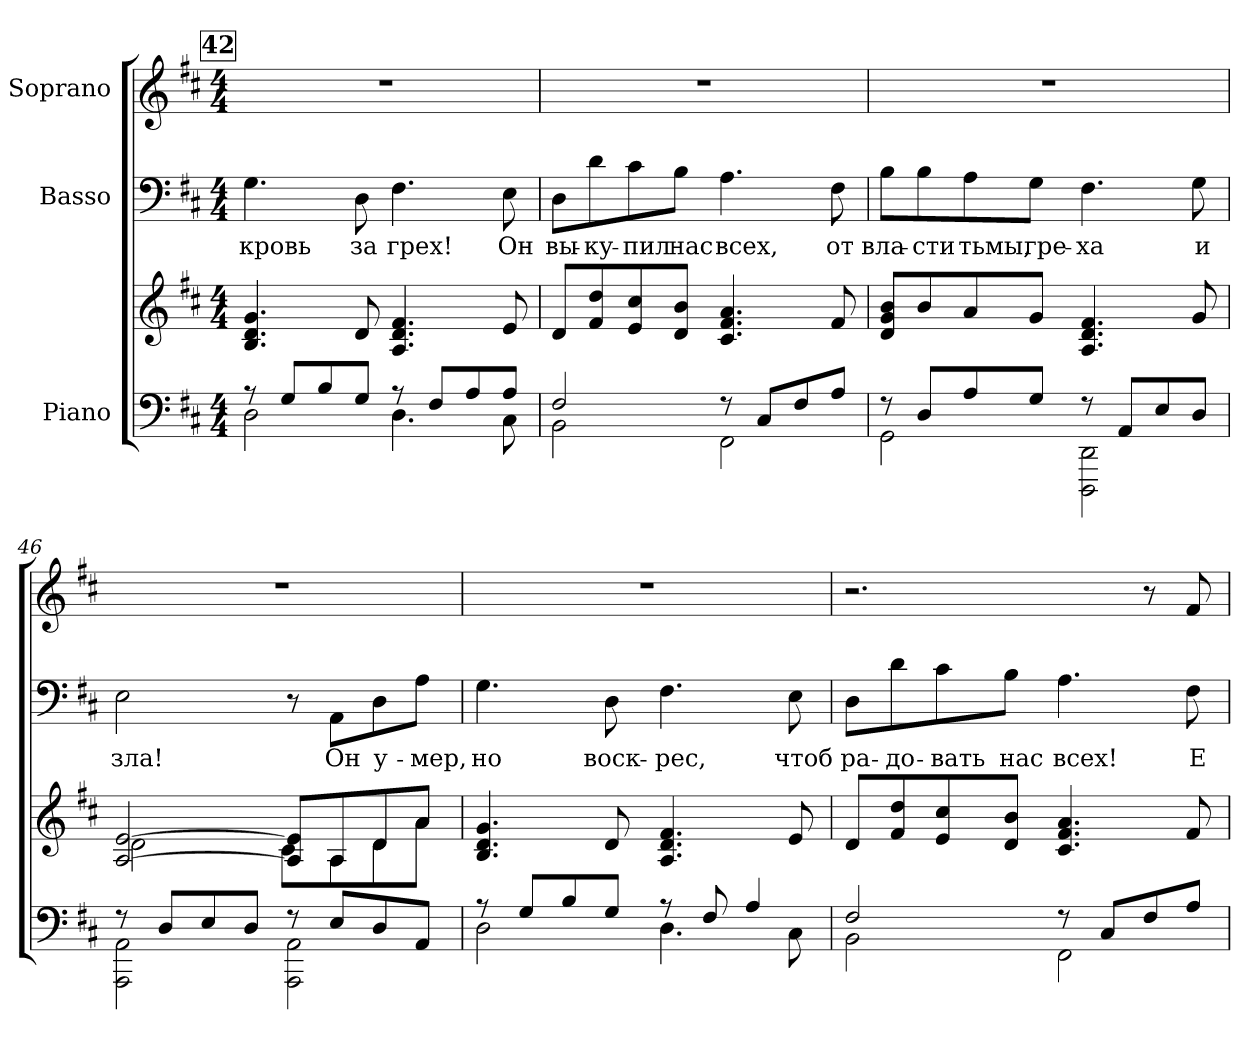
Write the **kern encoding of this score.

**kern	**kern	**kern	**text	**kern
*part3	*part3	*part2	*part2	*part1
*staff4	*staff3	*staff2	*staff2	*staff1
*I"Piano	*	*I"Basso	*	*I"Soprano
*clefF4	*clefG2	*clefF4	*	*clefG2
*k[f#c#]	*k[f#c#]	*k[f#c#]	*	*k[f#c#]
*D:	*D:	*D:	*	*D:
*M4/4	*M4/4	*M4/4	*	*M4/4
!!LO:REH:place=s1:B:color=#000000:enc=box:fs=12.5566:t=42
=43	=43	=43	=43	=43
*^	*	*	*	*
!	!	!	!	!LO:LY:a:color=#000000	!
8r	2Di\	4.Bi/ 4.di 4.gi	4.Gi\	кровь	1r
8Gi/L	.	.	.	.	.
8Bi/	.	.	.	.	.
!	!	!	!	!LO:LY:a:color=#000000	!
8Gi/J	.	8di/	8Di\	за	.
!	!	!	!	!LO:LY:a:color=#000000	!
8r	4.Di\	4.Ai/ 4.di 4.f#i	4.F#i\	грех!	.
8F#i/L	.	.	.	.	.
8Ai/	.	.	.	.	.
!	!	!	!	!LO:LY:a:color=#000000	!
8Ai/J	8C#i\	8ei/	8Ei\	Он	.
=44	=44	=44	=44	=44	=44
!	!	!	!	!LO:LY:a:color=#000000	!
2F#i/	2BBi\	8di/L	8Di\L	вы-	1r
!	!	!	!	!LO:LY:a:color=#000000	!
.	.	8f#i/ 8ddi	8di\	-ку-	.
!	!	!	!	!LO:LY:a:color=#000000	!
.	.	8ei/ 8cc#i	8c#i\	-пил	.
!	!	!	!	!LO:LY:a:color=#000000	!
.	.	8di/ 8biJ	8Bi\J	нас	.
!	!	!	!	!LO:LY:a:color=#000000	!
8r	2FF#i\	4.c#i/ 4.f#i 4.ai	4.Ai\	всех,	.
8C#i/L	.	.	.	.	.
8F#i/	.	.	.	.	.
!	!	!	!	!LO:LY:a:color=#000000	!
8Ai/J	.	8f#i/	8F#i\	от	.
!!LO:LB:g=z
=45	=45	=45	=45	=45	=45
!	!	!	!	!LO:LY:a:color=#000000	!
8r	2GGi\	8di/ 8gi 8biL	8Bi\L	вла-	1r
!	!	!	!	!LO:LY:a:color=#000000	!
8Di/L	.	8bi/	8Bi\	-сти	.
!	!	!	!	!LO:LY:a:color=#000000	!
8Ai/	.	8ai/	8Ai\	тьмы,	.
!	!	!	!	!LO:LY:a:color=#000000	!
8Gi/J	.	8gi/J	8Gi\J	гре-	.
!	!	!	!	!LO:LY:a:color=#000000	!
8r	2DDDi\ 2DDi	4.Ai/ 4.di 4.f#i	4.F#i\	-ха	.
8AAi/L	.	.	.	.	.
8Ei/	.	.	.	.	.
!	!	!	!	!LO:LY:a:color=#000000	!
8Di/J	.	8gi/	8Gi\	и	.
=46	=46	=46	=46	=46	=46
*	*	*^	*	*	*
!	!	!	!	!	!LO:LY:a:color=#000000	!
8r	2AAAi\ 2AAi	[>2Ai/ [>2ei	2di\	2Ei\	зла!	1r
8Di/L	.	.	.	.	.	.
8Ei/	.	.	.	.	.	.
8Di/J	.	.	.	.	.	.
8r	2AAAi\ 2AAi	8Ai/] 8ei]L	8c#i\L	8r	.	.
!	!	!	!	!	!LO:LY:a:color=#000000	!
8Ei/L	.	8Ai/	8Ai\	8AAi\L	Он	.
!	!	!	!	!	!LO:LY:a:color=#000000	!
8Di/	.	8di/	8di\	8Di\	у-	.
!	!	!	!	!	!LO:LY:a:color=#000000	!
8AAi/J	.	8ai/J	8ai\J	8Ai\J	-мер,	.
*	*	*v	*v	*	*	*
=47	=47	=47	=47	=47	=47
*	*	*^	*	*	*
!	!	!	!	!	!LO:LY:a:color=#000000	!
*	*	*v	*v	*	*	*
8r	2Di\	4.Bi/ 4.di 4.gi	4.Gi\	но	1r
8Gi/L	.	.	.	.	.
8Bi/	.	.	.	.	.
!	!	!	!	!LO:LY:a:color=#000000	!
8Gi/J	.	8di/	8Di\	воск-	.
!	!	!	!	!LO:LY:a:color=#000000	!
8r	4.Di\	4.Ai/ 4.di 4.f#i	4.F#i\	-рес,	.
8F#i/	.	.	.	.	.
4Ai/	.	.	.	.	.
!	!	!	!	!LO:LY:a:color=#000000	!
.	8C#i\	8ei/	8Ei\	чтоб	.
!!LO:LB:g=z
=48	=48	=48	=48	=48	=48
!	!	!	!	!LO:LY:a:color=#000000	!
2F#i/	2BBi\	8di/L	8Di\L	ра-	2.r
!	!	!	!	!LO:LY:a:color=#000000	!
.	.	8f#i/ 8ddi	8di\	-до-	.
!	!	!	!	!LO:LY:a:color=#000000	!
.	.	8ei/ 8cc#i	8c#i\	-вать	.
!	!	!	!	!LO:LY:a:color=#000000	!
.	.	8di/ 8biJ	8Bi\J	нас	.
!	!	!	!	!LO:LY:a:color=#000000	!
8r	2FF#i\	4.c#i/ 4.f#i 4.ai	4.Ai\	всех!	.
8C#i/L	.	.	.	.	.
8F#i/	.	.	.	.	8r
!	!	!	!	!LO:LY:a:color=#000000	!
8Ai/J	.	8f#i/	8F#i\	Е-	8f#i/
*v	*v	*	*	*	*
=	=	=	=	=
*-	*-	*-	*-	*-
